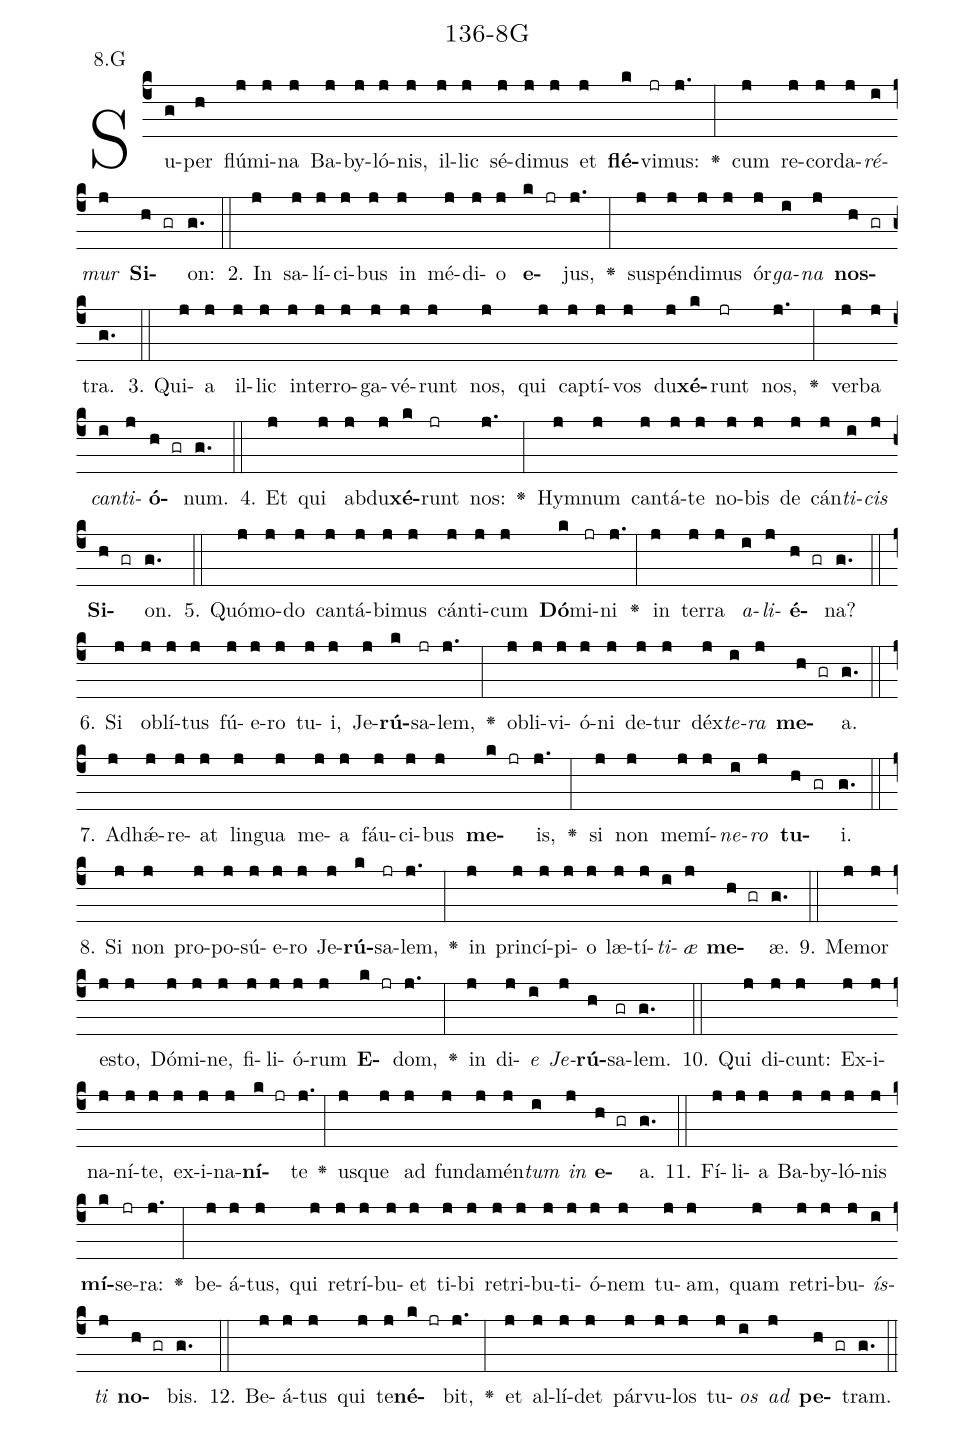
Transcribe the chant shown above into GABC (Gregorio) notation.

name: 136-8G;
annotation: 8.G;
%%
(c4)Su(g)per(h) flú(j)mi(j)na(j) Ba(j)by(j)ló(j)nis,(j) il(j)lic(j) sé(j)di(j)mus(j) et(j) <b>flé</b>(k)vi(jr)mus:(j.) <v>\greheightstar</v>(:) cum(j) re(j)cor(j)da(j)<i>ré</i>(i)<i>mur</i>(j) <b>Si</b>(h gr)on:(g.) (::)
2. In(j) sa(j)lí(j)ci(j)bus(j) in(j) mé(j)di(j)o(j) <b>e</b>(k jr)jus,(j.) <v>\greheightstar</v>(:) sus(j)pén(j)di(j)mus(j) ór(j)<i>ga</i>(i)<i>na</i>(j) <b>nos</b>(h gr)tra.(g.) (::)
3. Qui(j)a(j) il(j)lic(j) in(j)ter(j)ro(j)ga(j)vé(j)runt(j) nos,(j) qui(j) cap(j)tí(j)vos(j) du(j)<b>xé</b>(k)runt(jr) nos,(j.) <v>\greheightstar</v>(:) ver(j)ba(j) <i>can</i>(i)<i>ti</i>(j)<b>ó</b>(h gr)num.(g.) (::)
4. Et(j) qui(j) ab(j)du(j)<b>xé</b>(k)runt(jr) nos:(j.) <v>\greheightstar</v>(:) Hym(j)num(j) can(j)tá(j)te(j) no(j)bis(j) de(j) cán(j)<i>ti</i>(i)<i>cis</i>(j) <b>Si</b>(h gr)on.(g.) (::)
5. Quó(j)mo(j)do(j) can(j)tá(j)bi(j)mus(j) cán(j)ti(j)cum(j) <b>Dó</b>(k)mi(jr)ni(j.) <v>\greheightstar</v>(:) in(j) ter(j)ra(j) <i>a</i>(i)<i>li</i>(j)<b>é</b>(h gr)na?(g.) (::)
6. Si(j) ob(j)lí(j)tus(j) fú(j)e(j)ro(j) tu(j)i,(j) Je(j)<b>rú</b>(k)sa(jr)lem,(j.) <v>\greheightstar</v>(:) ob(j)li(j)vi(j)ó(j)ni(j) de(j)tur(j) déx(j)<i>te</i>(i)<i>ra</i>(j) <b>me</b>(h gr)a.(g.) (::)
7. Ad(j)hǽ(j)re(j)at(j) lin(j)gua(j) me(j)a(j) fáu(j)ci(j)bus(j) <b>me</b>(k jr)is,(j.) <v>\greheightstar</v>(:) si(j) non(j) me(j)mí(j)<i>ne</i>(i)<i>ro</i>(j) <b>tu</b>(h gr)i.(g.) (::)
8. Si(j) non(j) pro(j)po(j)sú(j)e(j)ro(j) Je(j)<b>rú</b>(k)sa(jr)lem,(j.) <v>\greheightstar</v>(:) in(j) prin(j)cí(j)pi(j)o(j) læ(j)tí(j)<i>ti</i>(i)<i>æ</i>(j) <b>me</b>(h gr)æ.(g.) (::)
9. Me(j)mor(j) es(j)to,(j) Dó(j)mi(j)ne,(j) fi(j)li(j)ó(j)rum(j) <b>E</b>(k jr)dom,(j.) <v>\greheightstar</v>(:) in(j) di(j)<i>e</i>(i) <i>Je</i>(j)<b>rú</b>(h)sa(gr)lem.(g.) (::)
10. Qui(j) di(j)cunt:(j) Ex(j)i(j)na(j)ní(j)te,(j) ex(j)i(j)na(j)<b>ní</b>(k jr)te(j.) <v>\greheightstar</v>(:) us(j)que(j) ad(j) fun(j)da(j)mén(j)<i>tum</i>(i) <i>in</i>(j) <b>e</b>(h gr)a.(g.) (::)
11. Fí(j)li(j)a(j) Ba(j)by(j)ló(j)nis(j) <b>mí</b>(k)se(jr)ra:(j.) <v>\greheightstar</v>(:) be(j)á(j)tus,(j) qui(j) re(j)trí(j)bu(j)et(j) ti(j)bi(j) re(j)tri(j)bu(j)ti(j)ó(j)nem(j) tu(j)am,(j) quam(j) re(j)tri(j)bu(j)<i>ís</i>(i)<i>ti</i>(j) <b>no</b>(h gr)bis.(g.) (::)
12. Be(j)á(j)tus(j) qui(j) te(j)<b>né</b>(k jr)bit,(j.) <v>\greheightstar</v>(:) et(j) al(j)lí(j)det(j) pár(j)vu(j)los(j) tu(j)<i>os</i>(i) <i>ad</i>(j) <b>pe</b>(h gr)tram.(g.) (::)
